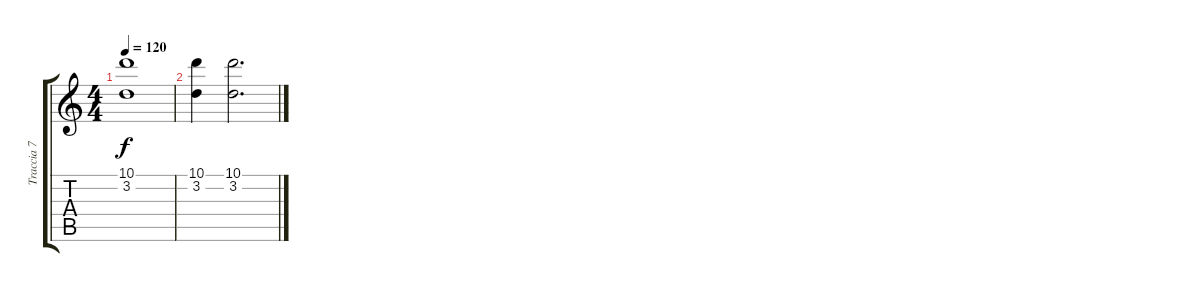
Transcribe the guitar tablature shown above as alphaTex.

\track ("Traccia 7" "Traccia 7") {instrument distortionguitar}
\staff {score tabs}
\tuning (E4 B3 G3 D3 A2 E2) {hide}
\ts (4 4)
\tempo 120
\clef g2
\ks c
(10.1 3.2).1{dy f} |
(10.1 3.2).4 (10.1 3.2).2{d}
